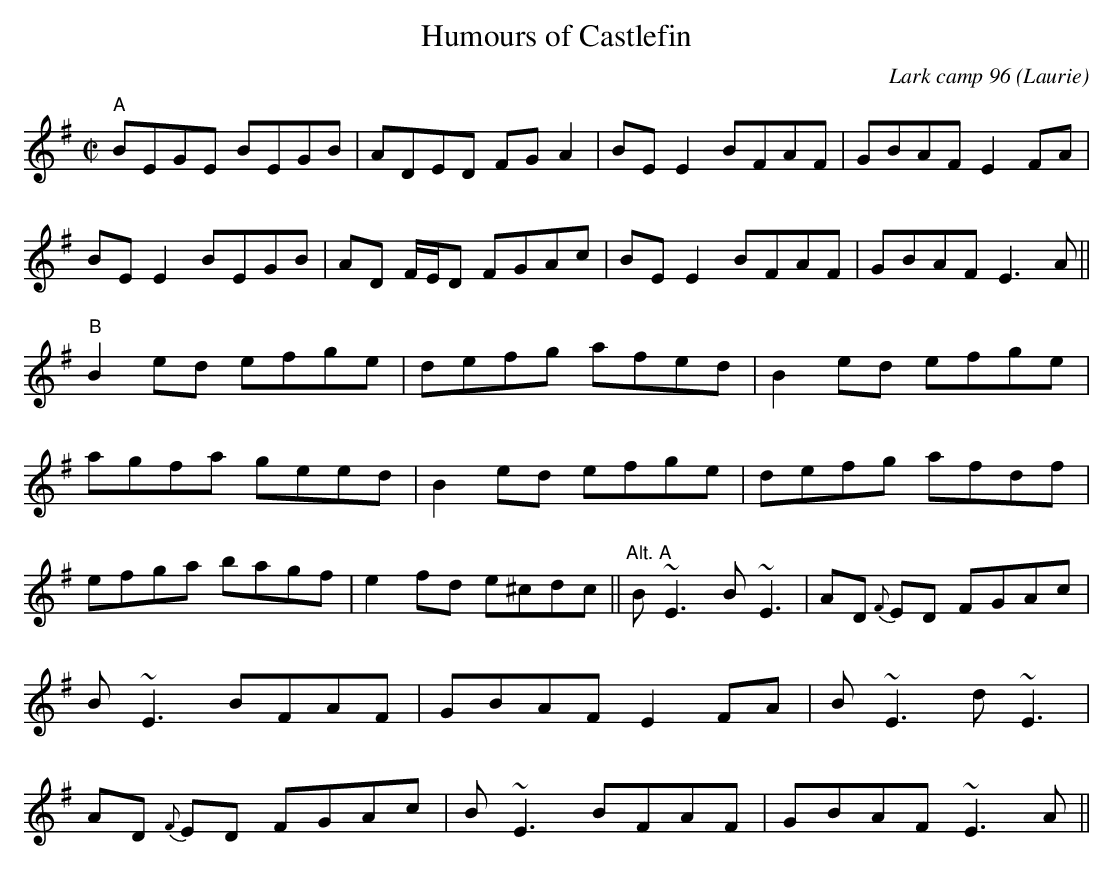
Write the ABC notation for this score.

X:1
T:Humours of Castlefin
C:Lark camp 96 (Laurie)
M:C|
K:Em
"A"BEGE BEGB|ADED FGA2|BEE2 BFAF|GBAF E2FA|\
BEE2 BEGB|AD F/2E/2D FGAc|BEE2 BFAF|GBAF E3A||\
"B"B2ed efge|defg afed|B2ed efge|agfa geed|\
B2ed efge|defg afdf|efga bagf|e2fd e^cdc||\
"Alt. A"B~E3 B~E3|AD {F}ED FGAc|B~E3 BFAF|GBAF E2FA|\
B~E3 d~E3|AD {F}ED FGAc|B~E3 BFAF|GBAF ~E3A||
